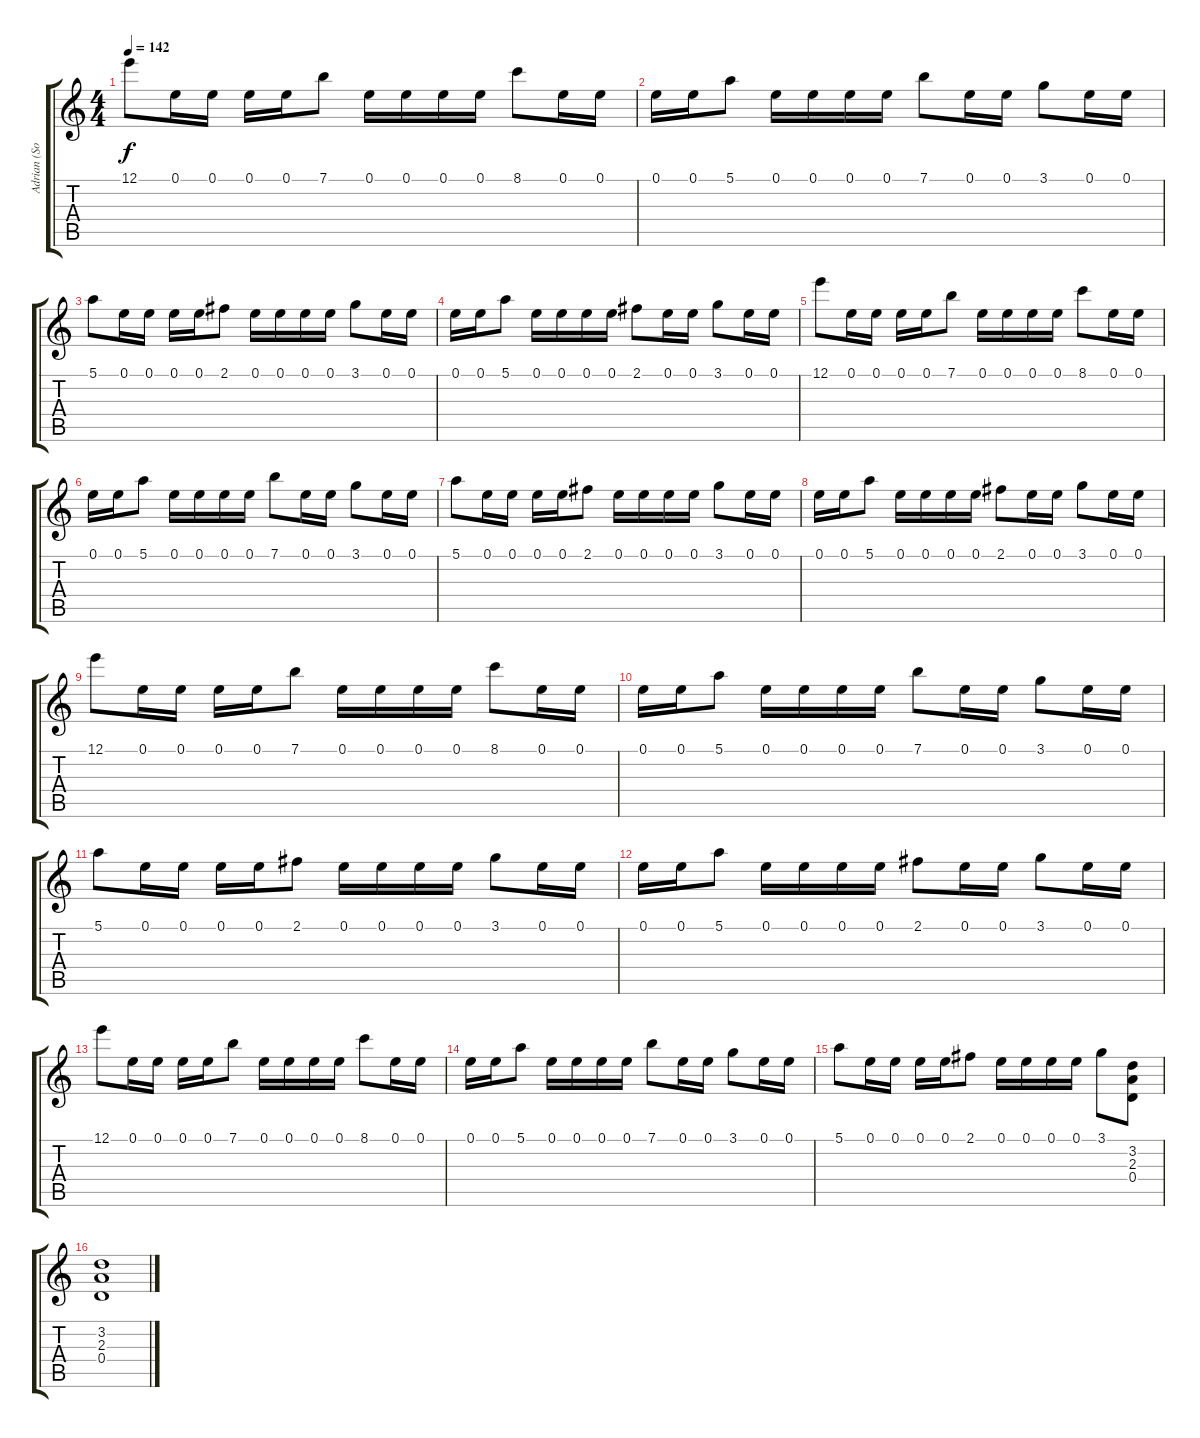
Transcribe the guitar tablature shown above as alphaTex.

\track ("Adrian (Solo Guitar)" "Adrian (So") {instrument distortionguitar}
\staff {score tabs}
\tuning (E4 B3 G3 D3 A2 E2) {hide}
\ts (4 4)
\tempo 142
\clef g2
\ks c
12.1.8{dy f instrument distortionguitar} 0.1.16 0.1.16 0.1.16 0.1.16 7.1.8 0.1.16 0.1.16 0.1.16 0.1.16 8.1.8 0.1.16 0.1.16 |
0.1.16 0.1.16 5.1.8 0.1.16 0.1.16 0.1.16 0.1.16 7.1.8 0.1.16 0.1.16 3.1.8 0.1.16 0.1.16 |
5.1.8 0.1.16 0.1.16 0.1.16 0.1.16 2.1.8 0.1.16 0.1.16 0.1.16 0.1.16 3.1.8 0.1.16 0.1.16 |
0.1.16 0.1.16 5.1.8 0.1.16 0.1.16 0.1.16 0.1.16 2.1.8 0.1.16 0.1.16 3.1.8 0.1.16 0.1.16 |
12.1.8 0.1.16 0.1.16 0.1.16 0.1.16 7.1.8 0.1.16 0.1.16 0.1.16 0.1.16 8.1.8 0.1.16 0.1.16 |
0.1.16 0.1.16 5.1.8 0.1.16 0.1.16 0.1.16 0.1.16 7.1.8 0.1.16 0.1.16 3.1.8 0.1.16 0.1.16 |
5.1.8 0.1.16 0.1.16 0.1.16 0.1.16 2.1.8 0.1.16 0.1.16 0.1.16 0.1.16 3.1.8 0.1.16 0.1.16 |
0.1.16 0.1.16 5.1.8 0.1.16 0.1.16 0.1.16 0.1.16 2.1.8 0.1.16 0.1.16 3.1.8 0.1.16 0.1.16 |
12.1.8 0.1.16 0.1.16 0.1.16 0.1.16 7.1.8 0.1.16 0.1.16 0.1.16 0.1.16 8.1.8 0.1.16 0.1.16 |
0.1.16 0.1.16 5.1.8 0.1.16 0.1.16 0.1.16 0.1.16 7.1.8 0.1.16 0.1.16 3.1.8 0.1.16 0.1.16 |
5.1.8 0.1.16 0.1.16 0.1.16 0.1.16 2.1.8 0.1.16 0.1.16 0.1.16 0.1.16 3.1.8 0.1.16 0.1.16 |
0.1.16 0.1.16 5.1.8 0.1.16 0.1.16 0.1.16 0.1.16 2.1.8 0.1.16 0.1.16 3.1.8 0.1.16 0.1.16 |
12.1.8 0.1.16 0.1.16 0.1.16 0.1.16 7.1.8 0.1.16 0.1.16 0.1.16 0.1.16 8.1.8 0.1.16 0.1.16 |
0.1.16 0.1.16 5.1.8 0.1.16 0.1.16 0.1.16 0.1.16 7.1.8 0.1.16 0.1.16 3.1.8 0.1.16 0.1.16 |
5.1.8 0.1.16 0.1.16 0.1.16 0.1.16 2.1.8 0.1.16 0.1.16 0.1.16 0.1.16 3.1.8 (3.2 2.3 0.4).8 |
(3.2 2.3 0.4).1
